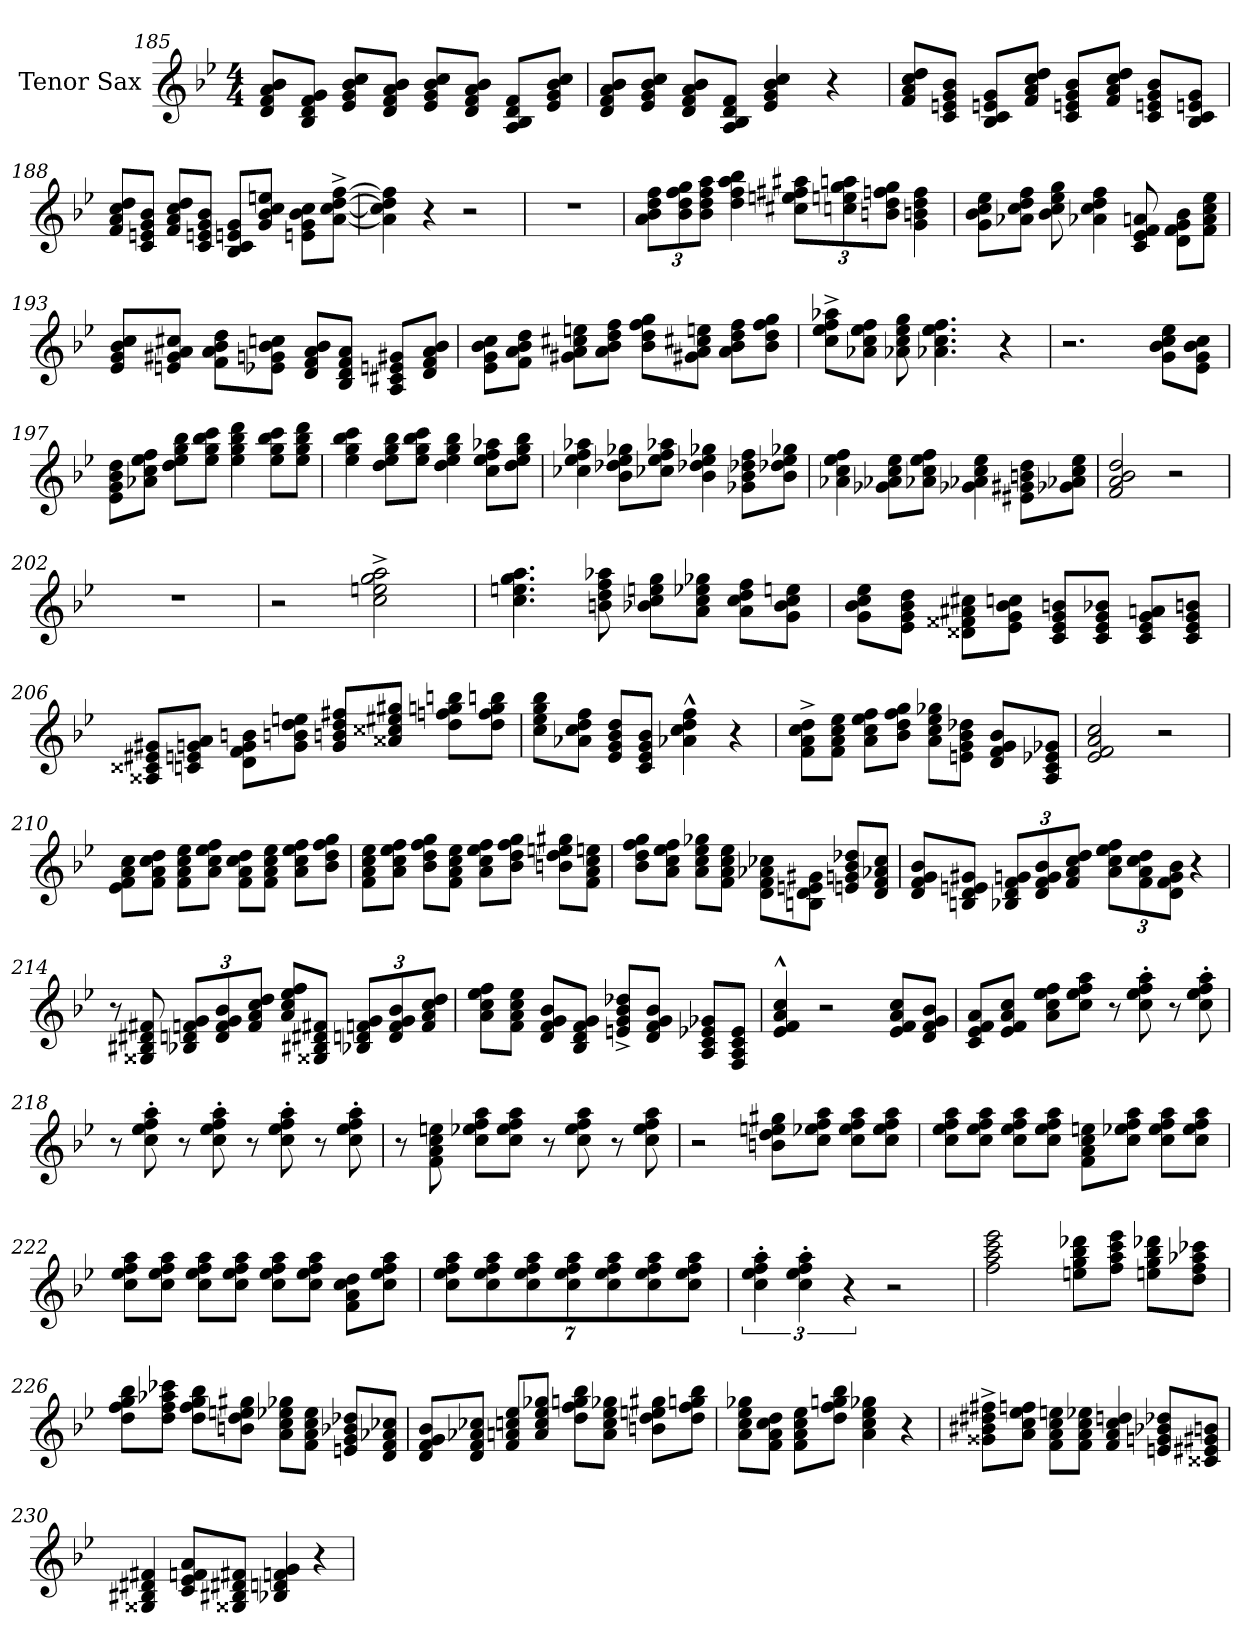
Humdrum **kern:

**kern
*part1
*staff1
*I"Tenor Sax
*I'T. Sx.
!!LO:LB:g=z
*clefG2
*ITrd8c14
*k[b-e-]
*B-:
*M4/4
=185
8D/ 8F/ 8A/ 8B-/L
8BB-/ 8D/ 8F/ 8G/J
8E-/ 8G/ 8B-/ 8c/L
8D/ 8F/ 8A/ 8B-/J
8E-/ 8G/ 8B-/ 8c/L
8D/ 8F/ 8A/ 8B-/J
8AA/ 8BB-/ 8D/ 8F/L
8E-/ 8G/ 8B-/ 8c/J
=186
8D/ 8F/ 8A/ 8B-/L
8E-/ 8G/ 8B-/ 8c/J
8D/ 8F/ 8A/ 8B-/L
8AA/ 8BB-/ 8D/ 8F/J
4E- 4G 4B- 4c
4r
=187
8F/ 8A/ 8c/ 8d/L
8C/ 8En/ 8G/ 8B-/J
8BB-/ 8C/ 8En/ 8G/L
8F/ 8A/ 8c/ 8d/J
8C/ 8En/ 8G/ 8B-/L
8F/ 8A/ 8c/ 8d/J
8C/ 8En/ 8G/ 8B-/L
8BB-/ 8C/ 8En/ 8G/J
=188
8F/ 8A/ 8c/ 8d/L
8C/ 8En/ 8G/ 8B-/J
8F/ 8A/ 8c/ 8d/L
8C/ 8En/ 8G/ 8B-/J
8BB-/ 8C/ 8En/ 8G/L
8G/ 8B-/ 8c/ 8en/J
8En\ 8G\ 8B-\ 8c\L
[8A^>\ [8c^>\ [8d^>\ [8f^>\J
!!LO:PB:g=z
=189
4A] 4c] 4d] 4f]
4r
2r
=190
1r
=191
12A\ 12B-\ 12d\ 12f\L
12B-\ 12d\ 12f\ 12g\
12B-\ 12d\ 12f\ 12a\J
4d 4f 4a 4b-
12c#X\ 12en\ 12f#X\ 12a#X\L
12c\ 12en\ 12g\ 12a\
12Bn\ 12d\ 12f\ 12g\J
4G 4Bn 4d 4f
=192
8G\ 8B-\ 8c\ 8e-\L
8A-X\ 8c\ 8d\ 8f\J
8B- 8c 8e- 8g
4A-X 4c 4d 4f
8C 8E- 8F 8A
8D\ 8F\ 8G\ 8B-\L
8F\ 8A\ 8c\ 8e-\J
!!LO:LB:g=z
=193
8E-/ 8G/ 8B-/ 8c/L
8En/ 8G#X/ 8A/ 8c#X/J
8F\ 8A\ 8B-\ 8d\L
8E-\ 8G\ 8B-\ 8c\J
8D/ 8F/ 8A/ 8B-/L
8BB-/ 8D/ 8F/ 8A/J
8AA/ 8C#X/ 8En/ 8G#X/L
8D/ 8F/ 8A/ 8B-/J
=194
8E-\ 8G\ 8B-\ 8c\L
8F\ 8A\ 8B-\ 8d\J
8G#X\ 8A\ 8c#X\ 8en\L
8A\ 8B-\ 8d\ 8f\J
8B-\ 8d\ 8f\ 8g\L
8G#X\ 8A\ 8c#X\ 8en\J
8A\ 8B-\ 8d\ 8f\L
8B-\ 8d\ 8f\ 8g\J
=195
8c^>\ 8e-^>\ 8f^>\ 8a-X^>\L
8A-X\ 8c\ 8e-\ 8f\J
8A-X 8c 8e- 8g
4.A-X 4.c 4.e- 4.f
4r
=196
2.r
8G\ 8B-\ 8c\ 8e-\L
8E-\ 8G\ 8B-\ 8c\J
!!LO:LB:g=z
=197
8E-\ 8G\ 8B-\ 8d\L
8A-X\ 8c\ 8e-\ 8f\J
8d\ 8e-\ 8g\ 8b-\L
8e-\ 8g\ 8b-\ 8cc\J
4e- 4g 4b- 4dd
8e-\ 8g\ 8b-\ 8cc\L
8e-\ 8g\ 8b-\ 8dd\J
=198
4e- 4g 4b- 4cc
8d\ 8e-\ 8g\ 8b-\L
8e-\ 8g\ 8b-\ 8cc\J
4d 4e- 4g 4b-
8c\ 8e-\ 8f\ 8a-X\L
8d\ 8e-\ 8g\ 8b-\J
=199
4c-X 4e- 4f 4a-X
8B-\ 8d-X\ 8e-\ 8g-X\L
8c-X\ 8e-\ 8f\ 8a-X\J
4B- 4d-X 4e- 4g-X
8G-X\ 8B-\ 8d-X\ 8f\L
8B-\ 8d-X\ 8e-\ 8g-X\J
=200
4A-X 4c 4e- 4f
8G-X\ 8A-X\ 8c\ 8e-\L
8A-X\ 8c\ 8e-\ 8f\J
4G-X 4A-X 4c 4e-
8d\ 8Bn\ 8G#X\ 8E#X\L
8G-X\ 8A-X\ 8c\ 8e-\J
!!LO:LB:g=z
=201
2F 2A 2B- 2d
2r
=202
1r
=203
2r
2c^> 2en^> 2g^> 2a^>
=204
4.c 4.en 4.g 4.a
8Bn 8d 8f 8a-X
8B-\ 8c\ 8en\ 8g\L
8g-X\ 8e-\ 8c\ 8A\J
8A\ 8c\ 8d\ 8f\L
8G\ 8B-\ 8c\ 8en\J
!!LO:LB:g=z
=205
8G\ 8B-\ 8c\ 8e-\L
8E-\ 8G\ 8B-\ 8d\J
8c#X\ 8A#X\ 8F##X\ 8D##X\L
8E-\ 8G\ 8B-\ 8c\J
8C/ 8E-/ 8G/ 8Bn/L
8C/ 8E-/ 8G/ 8B-/J
8C/ 8E-/ 8G/ 8A/L
8C/ 8E-/ 8G/ 8Bn/J
=206
8G#X/ 8E#X/ 8C##X/ 8AA##X/L
8C/ 8En/ 8G/ 8A/J
8D\ 8F\ 8G\ 8Bn\L
8G\ 8Bn\ 8d\ 8en\J
8G/ 8Bn/ 8d/ 8f#X/L
8g#X/ 8e#X/ 8c##X/ 8A##X/J
8d\ 8f\ 8g\ 8bn\L
8d\ 8f\ 8g\ 8bn\J
=207
8c\ 8e-\ 8g\ 8b-\L
8A-X\ 8c\ 8d\ 8f\J
8E-/ 8G/ 8B-/ 8d/L
8C/ 8E-/ 8G/ 8B-/J
4A-X^^> 4c^^> 4d^^> 4f^^>
4r
=208
8F^>\ 8A^>\ 8c^>\ 8d^>\L
8F\ 8A\ 8c\ 8e-\J
8A\ 8c\ 8e-\ 8f\L
8B-\ 8d\ 8f\ 8g\J
8g-X\ 8e-\ 8c\ 8A\L
8En\ 8G\ 8B-\ 8d-X\J
8D/ 8F/ 8G/ 8B-/L
8G-X/ 8E-/ 8C/ 8AA/J
!!LO:LB:g=z
=209
2E- 2F 2A 2c
2r
=210
8E-\ 8F\ 8A\ 8c\L
8F\ 8A\ 8c\ 8d\J
8F\ 8A\ 8c\ 8e-\L
8A\ 8c\ 8e-\ 8f\J
8F\ 8A\ 8c\ 8d\L
8F\ 8A\ 8c\ 8e-\J
8A\ 8c\ 8e-\ 8f\L
8B-\ 8d\ 8f\ 8g\J
=211
8F\ 8A\ 8c\ 8e-\L
8A\ 8c\ 8e-\ 8f\J
8B-\ 8d\ 8f\ 8g\L
8F\ 8A\ 8c\ 8e-\J
8A\ 8c\ 8e-\ 8f\L
8B-\ 8d\ 8f\ 8g\J
8Bn\ 8d\ 8en\ 8g#X\L
8F\ 8A\ 8c\ 8en\J
=212
8B-\ 8d\ 8f\ 8g\L
8A\ 8c\ 8e-\ 8f\J
8g-X\ 8e-\ 8c\ 8A\L
8F\ 8A\ 8c\ 8e-\J
8c-X\ 8A-X\ 8F\ 8D\L
8BBn\ 8D\ 8En\ 8G#X\J
8En/ 8G/ 8B-/ 8d-X/L
8c-/ 8A-X/ 8F/ 8D/J
!!LO:LB:g=z
=213
8D/ 8F/ 8G/ 8B-/L
8BBn/ 8D/ 8En/ 8G#X/J
12BB-/ 12D/ 12F/ 12G/L
12D/ 12F/ 12G/ 12B-/
12F/ 12A/ 12c/ 12d/J
12A\ 12c\ 12e-\ 12f\L
12F\ 12A\ 12c\ 12d\
12D\ 12F\ 12G\ 12B-\J
4r
=214
8r
8F#X/ 8D#X/ 8BB#X/ 8GG##X/
12BB-/ 12D/ 12F/ 12G/L
12D/ 12F/ 12G/ 12B-/
12F/ 12A/ 12c/ 12d/J
8A/ 8c/ 8e-/ 8f/L
8F#/ 8D#X/ 8BB#X/ 8GG##X/J
12BB-/ 12D/ 12F/ 12G/L
12D/ 12F/ 12G/ 12B-/
12F/ 12A/ 12c/ 12d/J
=215
8A\ 8c\ 8e-\ 8f\L
8F\ 8A\ 8c\ 8e-\J
8D/ 8F/ 8G/ 8B-/L
8BB-/ 8D/ 8F/ 8G/J
8En^>/ 8G^>/ 8B-^>/ 8d-X^>/L
8D/ 8F/ 8G/ 8B-/J
8G-X/ 8E-/ 8C/ 8AA/L
8FF/ 8AA/ 8C/ 8E-/J
=216
4E-^^> 4F^^> 4A^^> 4c^^>
2r
8E-/ 8F/ 8A/ 8c/L
8D/ 8F/ 8G/ 8B-/J
!!LO:PB:g=z
=217
8C/ 8E-/ 8F/ 8A/L
8E-/ 8F/ 8A/ 8c/J
8A\ 8c\ 8e-\ 8f\L
8c\ 8e-\ 8f\ 8a\J
8r
8c'> 8e-'> 8f'> 8a'>
8r
8c'> 8e-'> 8f'> 8a'>
=218
8r
8c'> 8e-'> 8f'> 8a'>
8r
8c'> 8e-'> 8f'> 8a'>
8r
8c'> 8e-'> 8f'> 8a'>
8ra
8c'> 8e-'> 8f'> 8a'>
=219
8r
8F 8A 8c 8en
8c\ 8e-\ 8f\ 8a\L
8c\ 8e-\ 8f\ 8a\J
8r
8c 8e- 8f 8a
8r
8c 8e- 8f 8a
=220
2r
8Bn\ 8d\ 8en\ 8g#X\L
8c\ 8e-\ 8f\ 8a\J
8c\ 8e-\ 8f\ 8a\L
8c\ 8e-\ 8f\ 8a\J
!!LO:LB:g=z
=221
8c\ 8e-\ 8f\ 8a\L
8c\ 8e-\ 8f\ 8a\J
8c\ 8e-\ 8f\ 8a\L
8c\ 8e-\ 8f\ 8a\J
8F\ 8A\ 8c\ 8en\L
8c\ 8e-\ 8f\ 8a\J
8c\ 8e-\ 8f\ 8a\L
8c\ 8e-\ 8f\ 8a\J
=222
8c\ 8e-\ 8f\ 8a\L
8c\ 8e-\ 8f\ 8a\J
8c\ 8e-\ 8f\ 8a\L
8c\ 8e-\ 8f\ 8a\J
8c\ 8e-\ 8f\ 8a\L
8c\ 8e-\ 8f\ 8a\J
8F\ 8A\ 8c\ 8d\L
8c\ 8e-\ 8f\ 8a\J
=223
7c\ 7e-\ 7f\ 7a\L
7c\ 7e-\ 7f\ 7a\J
7c\ 7e-\ 7f\ 7a\L
7c\ 7e-\ 7f\ 7a\J
7c\ 7e-\ 7f\ 7a\L
7c\ 7e-\ 7f\ 7a\J
7c 7e- 7f 7aJ
=224
6c'> 6e-'> 6f'> 6a'>
6c'> 6e-'> 6f'> 6a'>
6r
2r
!!LO:LB:g=z
=225
2f 2a 2cc 2ee-
8en\ 8g\ 8b-\ 8dd-X\L
8f\ 8a\ 8cc\ 8ee-\J
8en\ 8g\ 8b-\ 8dd-X\L
8cc-X\ 8a-X\ 8f\ 8d\J
=226
8d\ 8f\ 8g\ 8b-\L
8cc-X\ 8a-X\ 8f\ 8d\J
8d\ 8f\ 8g\ 8b-\L
8Bn\ 8d\ 8en\ 8g#X\J
8g-X\ 8e-\ 8c\ 8A\L
8F\ 8A\ 8c\ 8e-\J
8En/ 8G/ 8B-/ 8d-X/L
8c-X/ 8A-X/ 8F/ 8D/J
=227
8D/ 8F/ 8G/ 8B-/L
8c-X/ 8A-X/ 8F/ 8D/J
8F/ 8A/ 8c/ 8e-/L
8g-X/ 8e-/ 8c/ 8A/J
8d\ 8f\ 8g\ 8b-\L
8g-\ 8e-\ 8c\ 8A\J
8Bn\ 8d\ 8en\ 8g#X\L
8d\ 8f\ 8g\ 8b-\J
=228
8g-X\ 8e-\ 8c\ 8A\L
8F\ 8A\ 8c\ 8d\J
8F\ 8A\ 8c\ 8e-\L
8d\ 8f\ 8g\ 8b-\J
4g-\ 4e-\ 4c\ 4A\
4r
!!LO:LB:g=z
=229
8f#X^>\ 8d#X^>\ 8B#X^>\ 8G##X^>\L
8A\ 8c\ 8e-\ 8f\J
8F\ 8A\ 8c\ 8en\L
8F\ 8A\ 8c\ 8e-\J
4F 4A 4c 4d
8En/ 8G/ 8B-/ 8d-X/L
8Bn/ 8G#X/ 8E#X/ 8C##X/J
=230
4F#X/ 4D#X/ 4BB#X/ 4GG##X/
8C/ 8E-/ 8F/ 8A/L
8F#/ 8D#X/ 8BB#X/ 8GG##X/J
4BB- 4D 4F 4G
4r
=
*-
